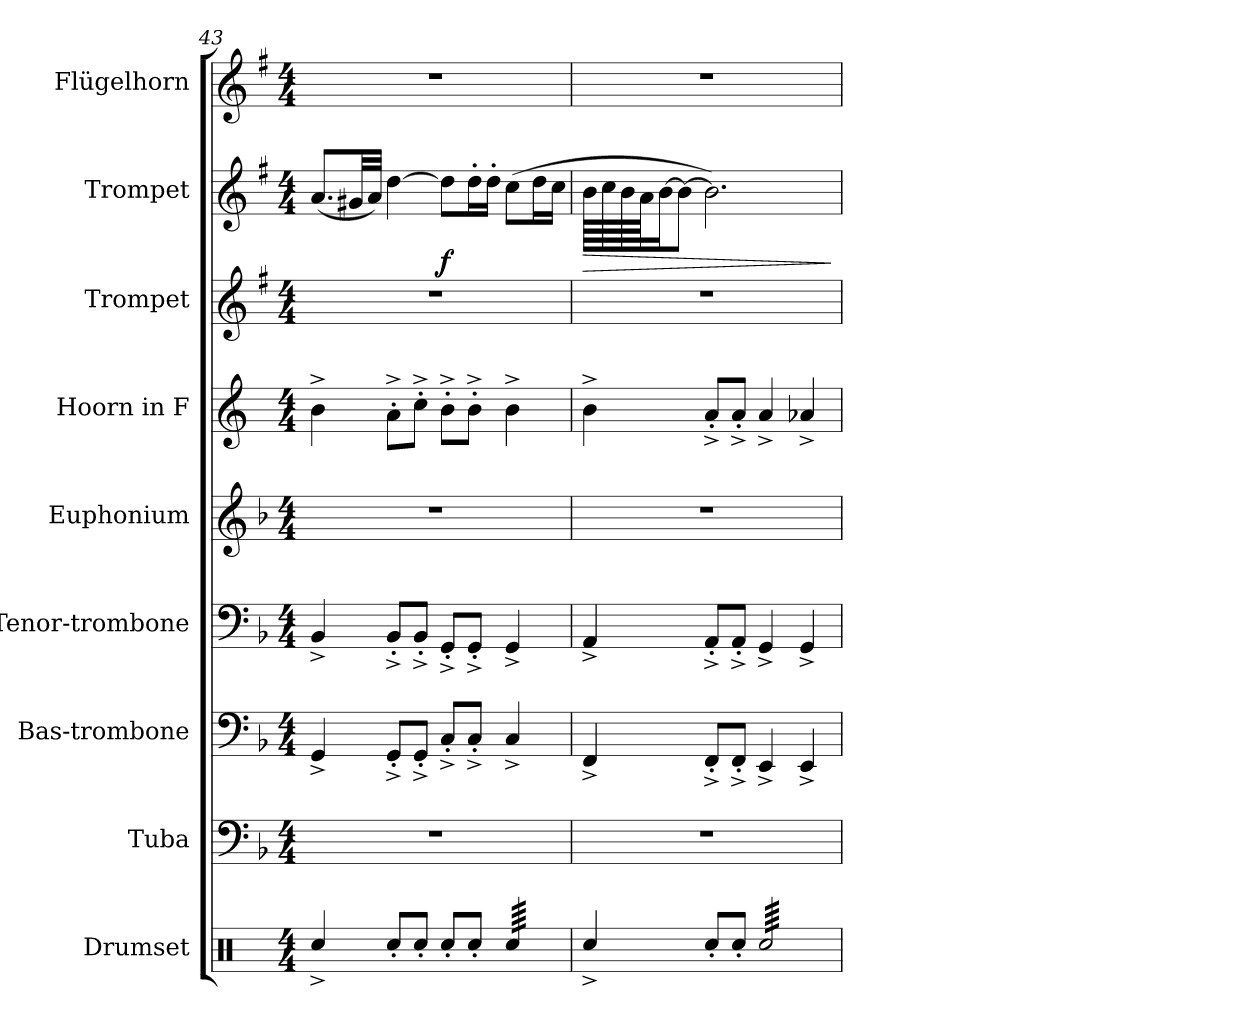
**kern	**kern	**kern	**kern	**kern	**kern	**kern	**kern	**dynam	**kern
*part9	*part8	*part7	*part6	*part5	*part4	*part3	*part2	*part2	*part1
*staff9	*staff8	*staff7	*staff6	*staff5	*staff4	*staff3	*staff2	*staff2	*staff1
*I"Drumset	*I"Tuba	*I"Bas-trombone	*I"Tenor-trombone	*I"Euphonium	*I"Hoorn in F	*I"Trompet	*I"Trompet	*	*I"Flügelhorn
*I'Drs.	*I'Tba.	*I'Bs. Tbn.	*I'T. Tbn.	*I'Euph.	*	*I'Tpt.	*I'Tpt.	*	*I'Flghn.
*clefX	*clefF4	*clefF4	*clefF4	*clefG2	*clefG2	*clefG2	*clefG2	*	*clefG2
*	*	*	*	*ITrd8c14	*ITrd4c7	*ITrd1c2	*ITrd1c2	*	*ITrd1c2
*k[]	*k[b-]	*k[b-]	*k[b-]	*k[b-]	*k[b-]	*k[b-]	*k[b-]	*	*k[b-]
*M4/4	*M4/4	*M4/4	*M4/4	*M4/4	*M4/4	*M4/4	*M4/4	*	*M4/4
=43	=43	=43	=43	=43	=43	=43	=43	=43	=43
4Rcc^/	1r	4GG^/	4BB-^/	1r	4e^\	1r	(8.g/L	.	1r
.	.	.	.	.	.	.	32f#X/LL	.	.
.	.	.	.	.	.	.	32g/JJJ)	.	.
8Rcc'/L	.	8GG^'/L	8BB-^'/L	.	8d'^\L	.	[4cc\	.	.
8Rcc'/J	.	8GG^'/J	8BB-^'/J	.	8f'^\J	.	.	.	.
!	!	!	!	!	!	!	!	!LO:DY:b	!
8Rcc'/L	.	8C^'/L	8GG^'/L	.	8e'^\L	.	8cc\L]	f	.
8Rcc'/J	.	8C^'/J	8GG^'/J	.	8e'^\J	.	16cc'\L	.	.
.	.	.	.	.	.	.	16cc'\JJ	.	.
*tremolo	*	*	*	*	*	*	*	*	*
64Rcc/LLLL	.	4C^/	4GG^/	.	4e^\	.	(8b-\L	.	.
64Rcc/	.	.	.	.	.	.	.	.	.
64Rcc/	.	.	.	.	.	.	.	.	.
64Rcc/	.	.	.	.	.	.	.	.	.
64Rcc/	.	.	.	.	.	.	.	.	.
64Rcc/	.	.	.	.	.	.	.	.	.
64Rcc/	.	.	.	.	.	.	.	.	.
64Rcc/	.	.	.	.	.	.	.	.	.
64Rcc/	.	.	.	.	.	.	16cc\L	.	.
64Rcc/	.	.	.	.	.	.	.	.	.
64Rcc/	.	.	.	.	.	.	.	.	.
64Rcc/	.	.	.	.	.	.	.	.	.
64Rcc/	.	.	.	.	.	.	16b-\JJ	.	.
64Rcc/	.	.	.	.	.	.	.	.	.
64Rcc/	.	.	.	.	.	.	.	.	.
64Rcc/JJJJ	.	.	.	.	.	.	.	.	.
*Xtremolo	*	*	*	*	*	*	*	*	*
=44	=44	=44	=44	=44	=44	=44	=44	=44	=44
!	!	!	!	!	!	!	!	!LO:HP:b	!
4Rcc^/	1r	4FF^/	4AA^/	1r	4e^\	1r	64a\LLLL	>	1r
.	.	.	.	.	.	.	64b-\	.	.
.	.	.	.	.	.	.	64a\	.	.
.	.	.	.	.	.	.	64g\JJ	.	.
.	.	.	.	.	.	.	[16a\J	.	.
.	.	.	.	.	.	.	8a\J_	.	.
8Rcc'/L	.	8FF^'/L	8AA^'/L	.	8d^'/L	.	2.a\])	.	.
8Rcc'/J	.	8FF^'/J	8AA^'/J	.	8d^'/J	.	.	.	.
*tremolo	*	*	*	*	*	*	*	*	*
64Rcc/LLLL	.	4EE^/	4GG^/	.	4d^/	.	.	.	.
64Rcc/	.	.	.	.	.	.	.	.	.
64Rcc/	.	.	.	.	.	.	.	.	.
64Rcc/	.	.	.	.	.	.	.	.	.
64Rcc/	.	.	.	.	.	.	.	.	.
64Rcc/	.	.	.	.	.	.	.	.	.
64Rcc/	.	.	.	.	.	.	.	.	.
64Rcc/	.	.	.	.	.	.	.	.	.
64Rcc/	.	.	.	.	.	.	.	.	.
64Rcc/	.	.	.	.	.	.	.	.	.
64Rcc/	.	.	.	.	.	.	.	.	.
64Rcc/	.	.	.	.	.	.	.	.	.
64Rcc/	.	.	.	.	.	.	.	.	.
64Rcc/	.	.	.	.	.	.	.	.	.
64Rcc/	.	.	.	.	.	.	.	.	.
64Rcc/	.	.	.	.	.	.	.	.	.
64Rcc/	.	4EE^/	4GG^/	.	4d-X^/	.	.	.	.
64Rcc/	.	.	.	.	.	.	.	.	.
64Rcc/	.	.	.	.	.	.	.	.	.
64Rcc/	.	.	.	.	.	.	.	.	.
64Rcc/	.	.	.	.	.	.	.	.	.
64Rcc/	.	.	.	.	.	.	.	.	.
64Rcc/	.	.	.	.	.	.	.	.	.
64Rcc/	.	.	.	.	.	.	.	.	.
64Rcc/	.	.	.	.	.	.	.	.	.
64Rcc/	.	.	.	.	.	.	.	.	.
64Rcc/	.	.	.	.	.	.	.	.	.
64Rcc/	.	.	.	.	.	.	.	.	.
64Rcc/	.	.	.	.	.	.	.	.	.
64Rcc/	.	.	.	.	.	.	.	.	.
64Rcc/	.	.	.	.	.	.	.	.	.
64Rcc/JJJJ	.	.	.	.	.	.	.	.	.
*Xtremolo	*	*	*	*	*	*	*	*	*
.	.	.	.	.	.	.	.	]	.
=	=	=	=	=	=	=	=	=	=
*-	*-	*-	*-	*-	*-	*-	*-	*-	*-
